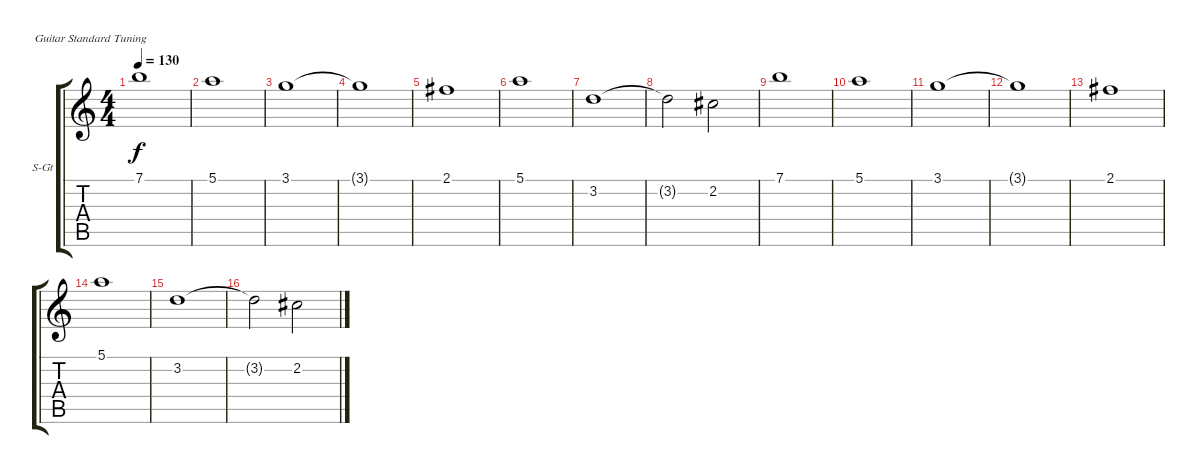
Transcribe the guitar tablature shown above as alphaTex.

\bracketExtendMode groupsimilarinstruments
\firstSystemTrackNameOrientation horizontal
\otherSystemsTrackNameOrientation horizontal
\track ("Synth" "S-Gt") {instrument synthstrings1}
\staff {score tabs}
\tuning (E4 B3 G3 D3 A2 E2)
\displaytranspose 12
\ts (4 4)
\tempo 130
\clef g2
\ks c
7.1.1{dy f} |
5.1.1 |
3.1.1 |
3.1{t}.1 |
2.1.1 |
5.1.1 |
3.2.1 |
3.2{t}.2 2.2.2 |
7.1.1 |
5.1.1 |
3.1.1 |
3.1{t}.1 |
2.1.1 |
5.1.1 |
3.2.1 |
3.2{t}.2 2.2.2
